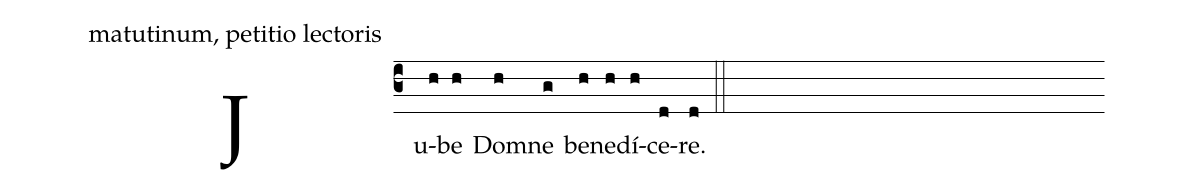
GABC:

office-part: matutinum, petitio lectoris;
%%
(c3)
Ju( h)be(h) Dom(h)ne(g) be(h)ne(h)dí(h)ce(d)re.(d) (::)
